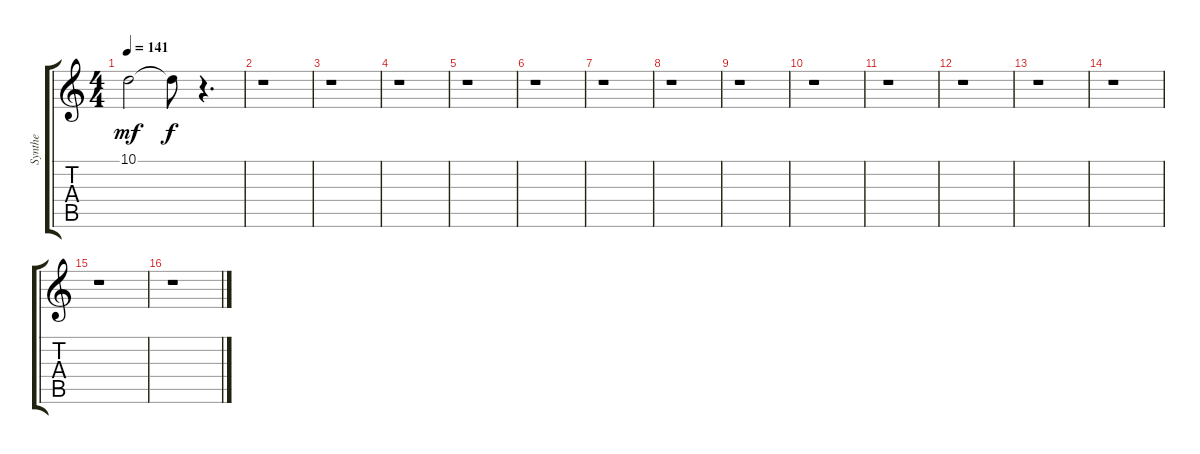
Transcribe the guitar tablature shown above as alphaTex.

\track ("Synthe" "Synthe") {instrument lead2sawtooth}
\staff {score tabs}
\tuning (E4 B3 G3 D3 A2 E2) {hide}
\ts (4 4)
\tempo 141
\clef g2
\ks c
10.1.2{dy mf} 10.1{t}.8{dy f} r.4{d} |
r.1 |
r.1 |
r.1 |
r.1 |
r.1 |
r.1 |
r.1 |
r.1 |
r.1 |
r.1 |
r.1 |
r.1 |
r.1 |
r.1 |
r.1
